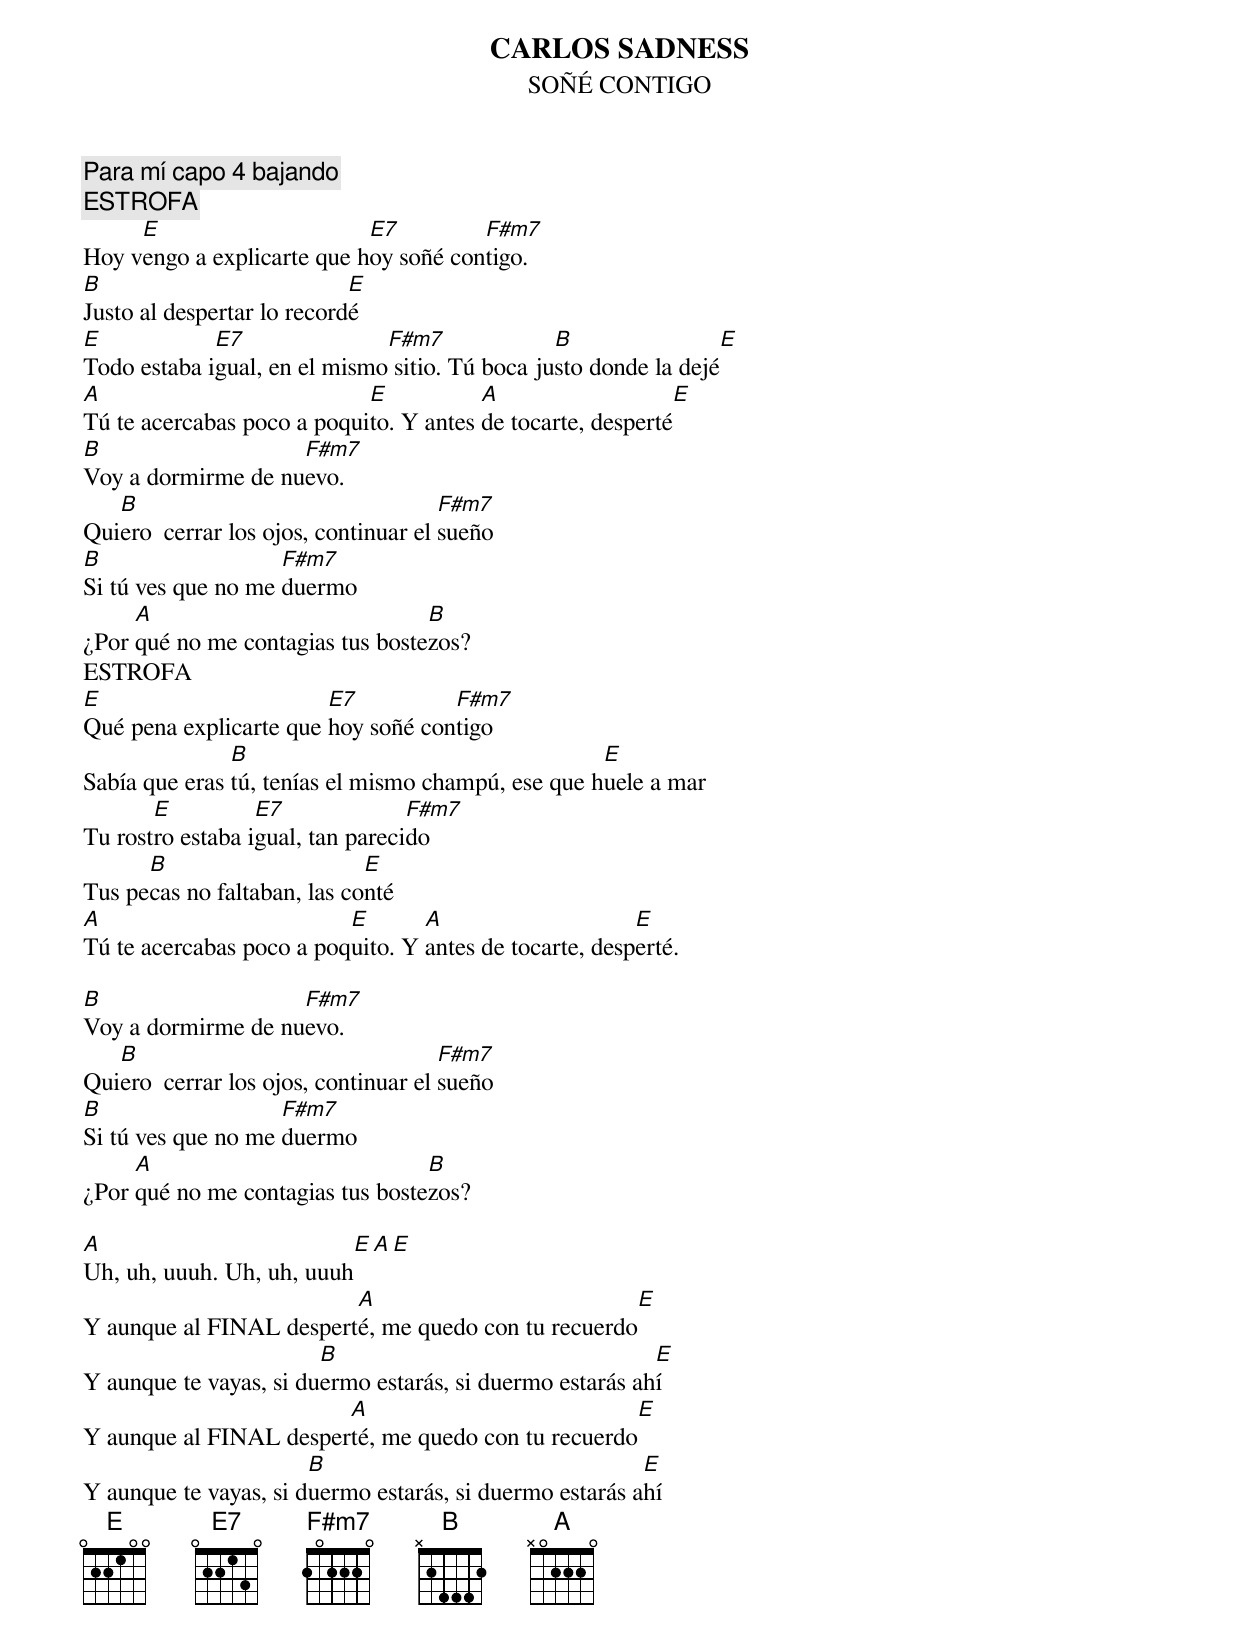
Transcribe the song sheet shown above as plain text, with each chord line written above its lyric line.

CARLOS SADNESS
SOÑÉ CONTIGO
Para mí capo 4 bajando
ESTROFA
     E                      E7         F#m7
Hoy vengo a explicarte que hoy soñé contigo.
B                           E
Justo al despertar lo recordé
E            E7               F#m7		B                  E
Todo estaba igual, en el mismo sitio. Tú boca justo donde la dejé
A                           E		A                   E
Tú te acercabas poco a poquito. Y antes de tocarte, desperté
B                   F#m7
Voy a dormirme de nuevo.
   B                                  F#m7
Quiero  cerrar los ojos, continuar el sueño
B                   F#m7
Si tú ves que no me duermo
     A                            B
¿Por qué no me contagias tus bostezos?
ESTROFA
E                       E7          F#m7
Qué pena explicarte que hoy soñé contigo
               B                                    E
Sabía que eras tú, tenías el mismo champú, ese que huele a mar
       E          E7              F#m7
Tu rostro estaba igual, tan parecido
      B                      E
Tus pecas no faltaban, las conté
A                         E	  A                     E
Tú te acercabas poco a poquito. Y antes de tocarte, desperté.

B                   F#m7
Voy a dormirme de nuevo.
   B                                  F#m7
Quiero  cerrar los ojos, continuar el sueño
B                   F#m7
Si tú ves que no me duermo
     A                            B
¿Por qué no me contagias tus bostezos?

A                           E  A                           E
Uh, uh, uuuh. Uh, uh, uuuh
                         A                           E
Y aunque al FINAL desperté, me quedo con tu recuerdo
                        B                                 E
Y aunque te vayas, si duermo estarás, si duermo estarás ahí
                        A                           E
Y aunque al FINAL desperté, me quedo con tu recuerdo
                       B                                 E
Y aunque te vayas, si duermo estarás, si duermo estarás ahí
